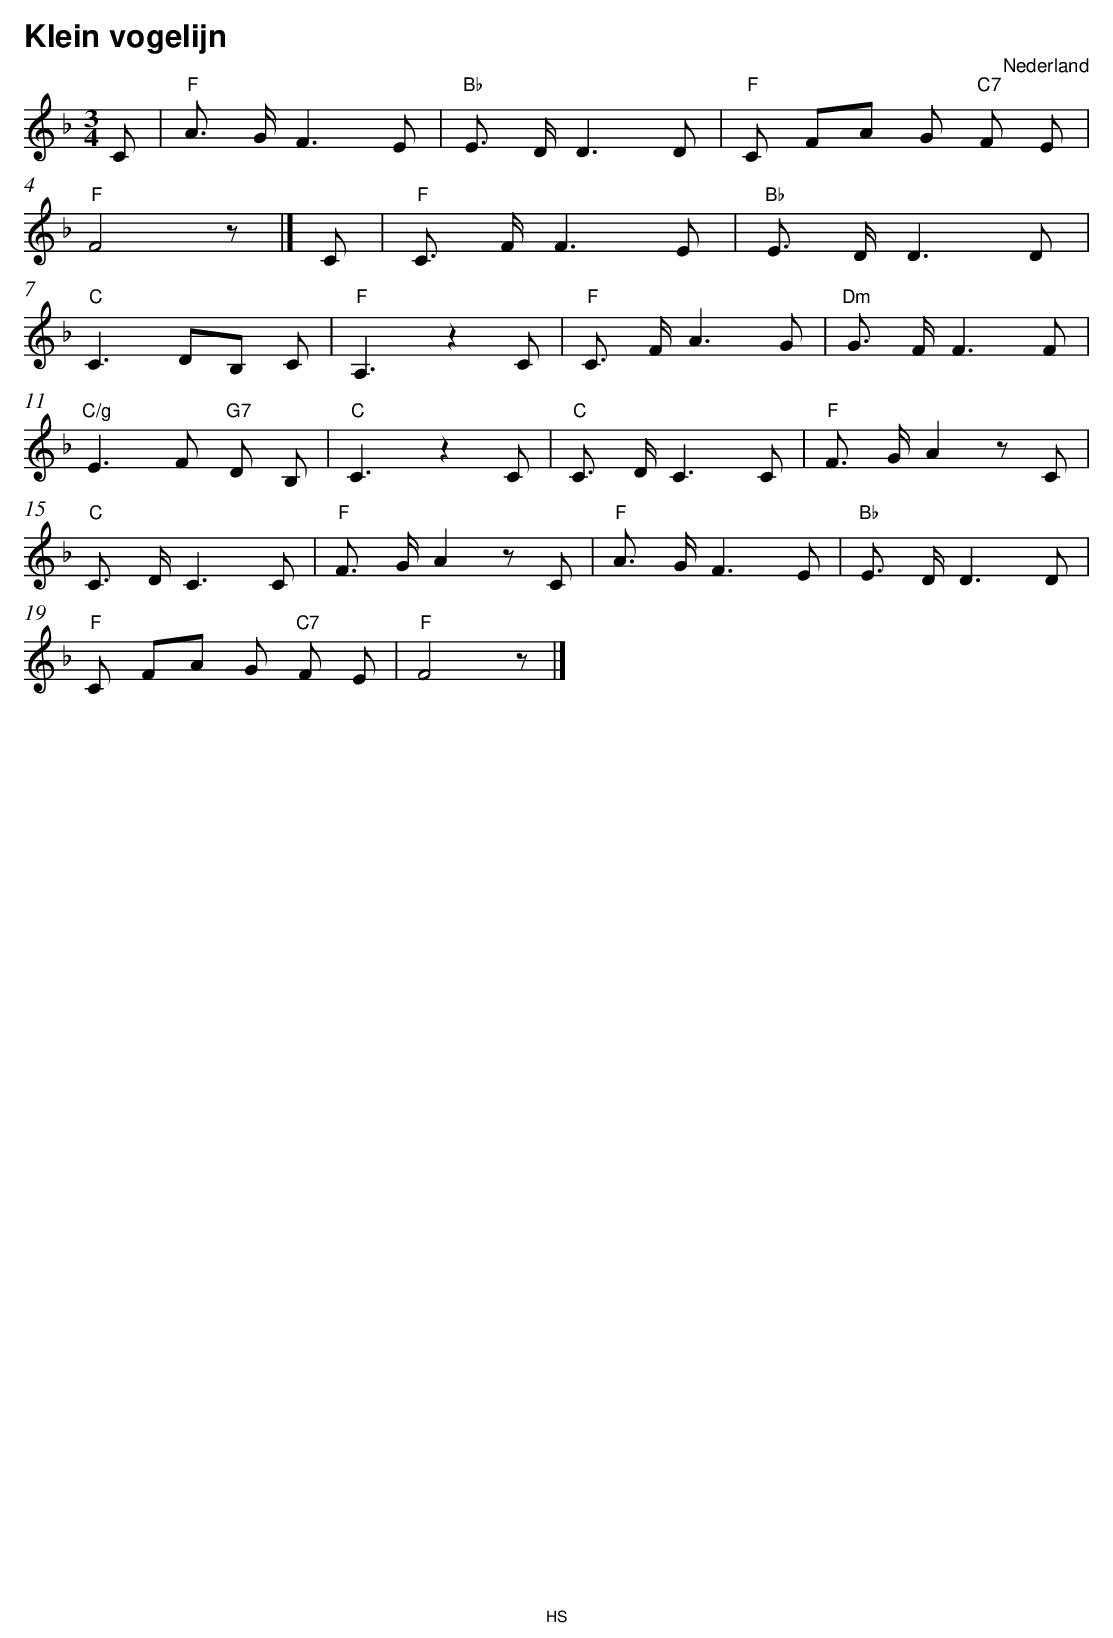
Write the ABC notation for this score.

X:1
T:Klein vogelijn
O:Nederland
M:3/4
L:1/8
Q:1/4=
K:F
V:1
C |"F" A3/2 G/F3 E|"Bb" E3/2 D/D3 D|"F" C FA G"C7" F E|
"F" F4 z|] C |"F" C3/2 F/F3 E|"Bb" E3/2 D/D3 D|
"C" C3 DB, C|"F" A,3 z2 C|"F" C3/2 F/A3 G|"Dm" G3/2 F/F3 F|
"C/g" E3 F"G7" D B,|"C" C3 z2 C|"C" C3/2 D/C3 C|"F" F3/2 G/A2 zC |
"C" C3/2 D/C3 C|"F" F3/2 G/A2 zC |"F" A3/2 G/F3 E|"Bb" E3/2 D/D3 D|
"F" C FA G"C7" F E|"F" F4 z|]
